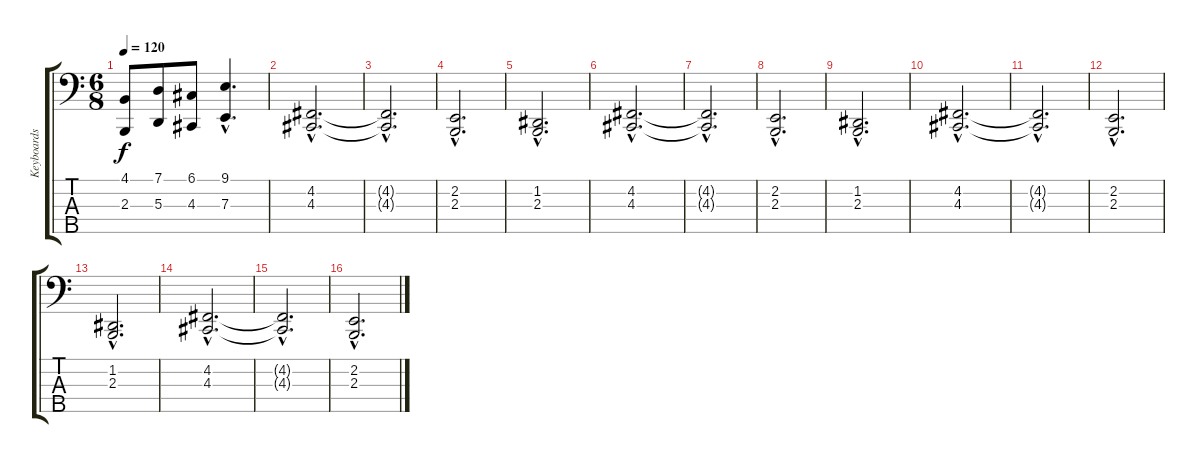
\track ("Keyboards" "Keyboards") {instrument stringensemble1}
\staff {score tabs}
\tuning (G2 D2 A1 E1 B0) {hide}
\ts (6 8)
\tempo 120
\clef f4
\ks c
(4.1 2.3).8{dy f} (7.1 5.3).8 (6.1 4.3).8 (9.1{hac} 7.3{hac}).4{d} |
(4.2{hac} 4.3{hac}).2{d} |
(4.2{hac t} 4.3{hac t}).2{d} |
(2.2{hac} 2.3{hac}).2{d} |
(1.2{hac} 2.3{hac}).2{d} |
(4.2{hac} 4.3{hac}).2{d} |
(4.2{hac t} 4.3{hac t}).2{d} |
(2.2{hac} 2.3{hac}).2{d} |
(1.2{hac} 2.3{hac}).2{d} |
(4.2{hac} 4.3{hac}).2{d} |
(4.2{hac t} 4.3{hac t}).2{d} |
(2.2{hac} 2.3{hac}).2{d} |
(1.2{hac} 2.3{hac}).2{d} |
(4.2{hac} 4.3{hac}).2{d} |
(4.2{hac t} 4.3{hac t}).2{d} |
(2.2{hac} 2.3{hac}).2{d}
